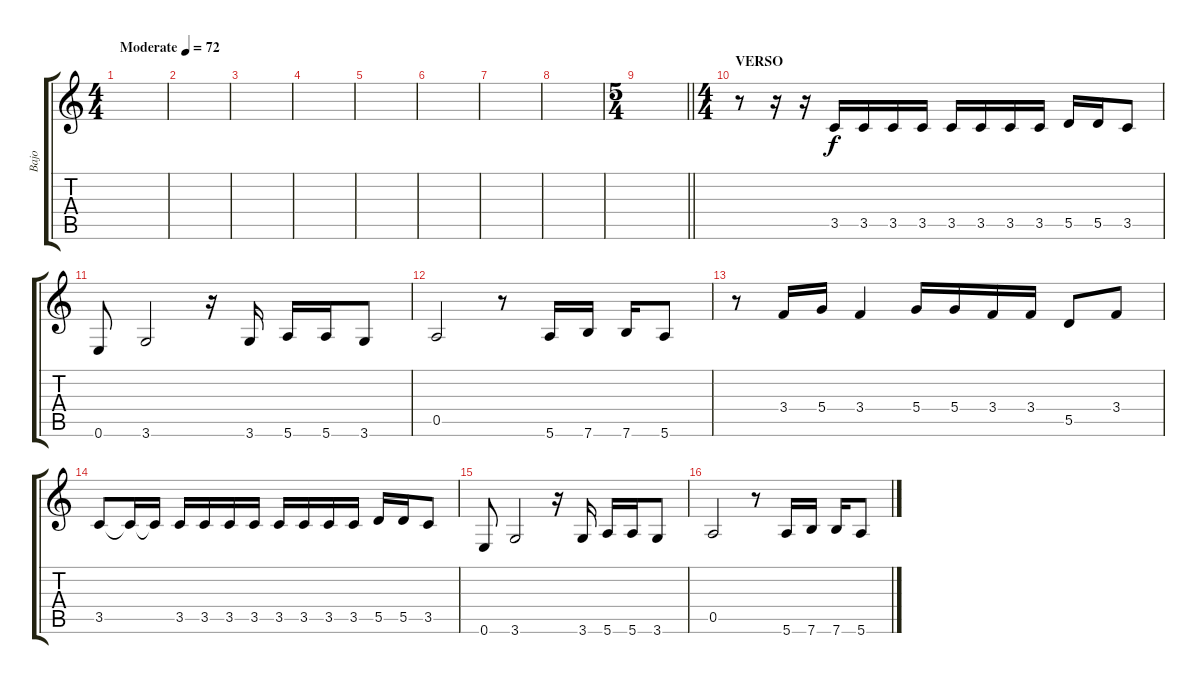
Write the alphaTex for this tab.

\track ("Bajo" "Bajo") {instrument electricbassfinger}
\staff {score tabs}
\tuning (E4 B3 G3 D3 A2 E2) {hide}
\ts (4 4)
\tempo (72 "Moderate")
\clef g2
\ks c
|
|
|
|
|
|
|
|
\ts (5 4)
\barLineRight lightlight
|
\ts (4 4)
\section ("" "VERSO")
r.8 r.16 r.16 3.5.16 3.5.16 3.5.16 3.5.16 3.5.16 3.5.16 3.5.16 3.5.16 5.5.16 5.5.16 3.5.8 |
0.6.8 3.6.2 r.16 3.6.16 5.6.16 5.6.16 3.6.8 |
0.5.2 r.8 5.6.16 7.6.16 7.6.16 5.6.8 |
r.8 3.4.16 5.4.16 3.4.4 5.4.16 5.4.16 3.4.16 3.4.16 5.5.8 3.4.8 |
3.5.8 3.5{t}.16 3.5{t}.16 3.5.16 3.5.16 3.5.16 3.5.16 3.5.16 3.5.16 3.5.16 3.5.16 5.5.16 5.5.16 3.5.8 |
0.6.8 3.6.2 r.16 3.6.16 5.6.16 5.6.16 3.6.8 |
0.5.2 r.8 5.6.16 7.6.16 7.6.16 5.6.8
